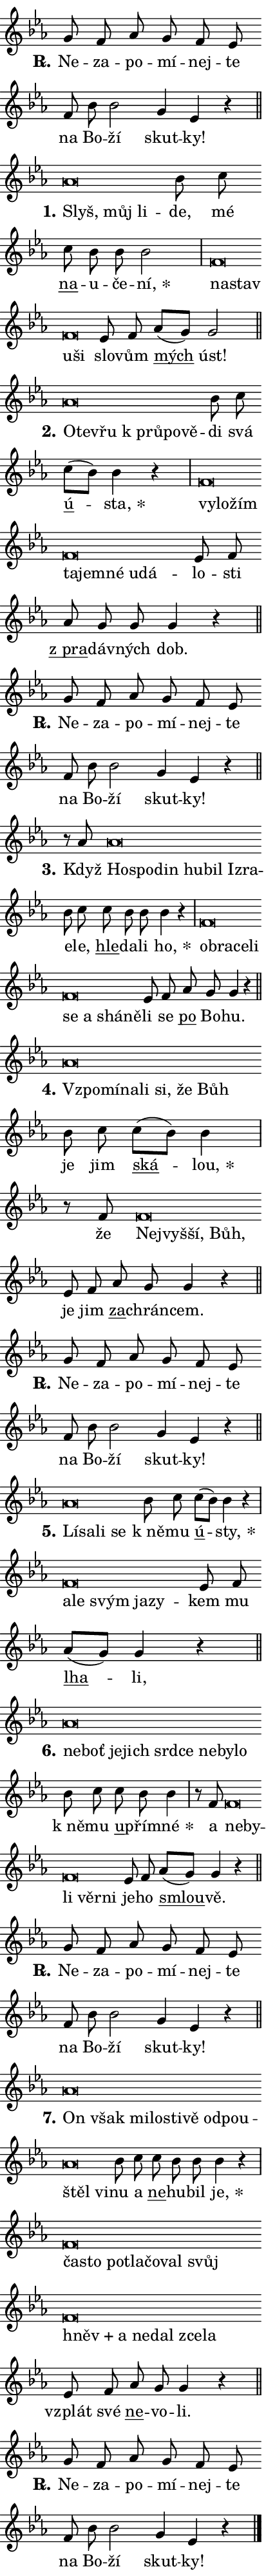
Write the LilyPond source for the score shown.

\version "2.24.0"
\header { tagline = "" }
\paper {
  indent = 0\cm
  top-margin = 0\cm
  right-margin = 0.13\cm % to fit lyric hyphens
  bottom-margin = 0\cm
  left-margin = 0\cm
  paper-width = 7\cm
  page-breaking = #ly:one-page-breaking
  system-system-spacing.basic-distance = #11
  score-system-spacing.basic-distance = #11
  ragged-last = ##f
}


%% Author: Thomas Morley
%% https://lists.gnu.org/archive/html/lilypond-user/2020-05/msg00002.html
#(define (line-position grob)
"Returns position of @var[grob} in current system:
   @code{'start}, if at first time-step
   @code{'end}, if at last time-step
   @code{'middle} otherwise
"
  (let* ((col (ly:item-get-column grob))
         (ln (ly:grob-object col 'left-neighbor))
         (rn (ly:grob-object col 'right-neighbor))
         (col-to-check-left (if (ly:grob? ln) ln col))
         (col-to-check-right (if (ly:grob? rn) rn col))
         (break-dir-left
           (and
             (ly:grob-property col-to-check-left 'non-musical #f)
             (ly:item-break-dir col-to-check-left)))
         (break-dir-right
           (and
             (ly:grob-property col-to-check-right 'non-musical #f)
             (ly:item-break-dir col-to-check-right))))
        (cond ((eqv? 1 break-dir-left) 'start)
              ((eqv? -1 break-dir-right) 'end)
              (else 'middle))))

#(define (tranparent-at-line-position vctor)
  (lambda (grob)
  "Relying on @code{line-position} select the relevant enry from @var{vctor}.
Used to determine transparency,"
    (case (line-position grob)
      ((end) (not (vector-ref vctor 0)))
      ((middle) (not (vector-ref vctor 1)))
      ((start) (not (vector-ref vctor 2))))))

noteHeadBreakVisibility =
#(define-music-function (break-visibility)(vector?)
"Makes @code{NoteHead}s transparent relying on @var{break-visibility}"
#{
  \override NoteHead.transparent =
    #(tranparent-at-line-position break-visibility)
#})

#(define delete-ledgers-for-transparent-note-heads
  (lambda (grob)
    "Reads whether a @code{NoteHead} is transparent.
If so this @code{NoteHead} is removed from @code{'note-heads} from
@var{grob}, which is supposed to be @code{LedgerLineSpanner}.
As a result ledgers are not printed for this @code{NoteHead}"
    (let* ((nhds-array (ly:grob-object grob 'note-heads))
           (nhds-list
             (if (ly:grob-array? nhds-array)
                 (ly:grob-array->list nhds-array)
                 '()))
           ;; Relies on the transparent-property being done before
           ;; Staff.LedgerLineSpanner.after-line-breaking is executed.
           ;; This is fragile ...
           (to-keep
             (remove
               (lambda (nhd)
                 (ly:grob-property nhd 'transparent #f))
               nhds-list)))
      ;; TODO find a better method to iterate over grob-arrays, similiar
      ;; to filter/remove etc for lists
      ;; For now rebuilt from scratch
      (set! (ly:grob-object grob 'note-heads)  '())
      (for-each
        (lambda (nhd)
          (ly:pointer-group-interface::add-grob grob 'note-heads nhd))
        to-keep))))

squashNotes = {
  \override NoteHead.X-extent = #'(-0.2 . 0.2)
  \override NoteHead.Y-extent = #'(-0.75 . 0)
  \override NoteHead.stencil =
    #(lambda (grob)
       (let ((pos (ly:grob-property grob 'staff-position)))
         (begin
           (if (< pos -7) (display "ERROR: Lower brevis then expected\n") (display ""))
           (if (<= pos -6) ly:text-interface::print ly:note-head::print))))
}
unSquashNotes = {
  \revert NoteHead.X-extent
  \revert NoteHead.Y-extent
  \revert NoteHead.stencil
}

hideNotes = \noteHeadBreakVisibility #begin-of-line-visible
unHideNotes = \noteHeadBreakVisibility #all-visible

% work-around for resetting accidentals
% https://lilypond.org/doc/v2.23/Documentation/notation/displaying-rhythms#unmetered-music
cadenzaMeasure = {
  \cadenzaOff
  \partial 1024 s1024
  \cadenzaOn
}

#(define-markup-command (accent layout props text) (markup?)
  "Underline accented syllable"
  (interpret-markup layout props
    #{\markup \override #'(offset . 4.3) \underline { #text }#}))

responsum = \markup \concat {
  "R" \hspace #-1.05 \path #0.1 #'((moveto 0 0.07) (lineto 0.9 0.8)) \hspace #0.05 "."
}

spaceSize = #0.6828661417322834 % exact space size for TeX Gyre Schola

\layout {
  \context {
    \Staff
    \remove "Time_signature_engraver"
    \override LedgerLineSpanner.after-line-breaking = #delete-ledgers-for-transparent-note-heads
  }
  \context {
    \Lyrics {
      \override LyricSpace.minimum-distance = \spaceSize
      \override LyricText.font-name = #"TeX Gyre Schola"
      \override LyricText.font-size = 1
      \override StanzaNumber.font-name = #"TeX Gyre Schola Bold"
      \override StanzaNumber.font-size = 1
    }
  }
  \context {
    \Score 
    \override NoteHead.text =
      #(lambda (grob) 
        (let ((pos (ly:grob-property grob 'staff-position)))
          #{\markup {
            \combine
              \halign #-0.55 \raise #(if (= pos -6) 0 0.5) \override #'(thickness . 2) \draw-line #'(3.2 . 0)
              \musicglyph "noteheads.sM1"
          }#}))
  }
}

% magnetic-lyrics.ily
%
%   written by
%     Jean Abou Samra <jean@abou-samra.fr>
%     Werner Lemberg <wl@gnu.org>
%
%   adapted by
%     Jiri Hon <jiri.hon@gmail.com>
%
% Version 2022-Apr-15

% https://www.mail-archive.com/lilypond-user@gnu.org/msg149350.html

#(define (Left_hyphen_pointer_engraver context)
   "Collect syllable-hyphen-syllable occurrences in lyrics and store
them in properties.  This engraver only looks to the left.  For
example, if the lyrics input is @code{foo -- bar}, it does the
following.

@itemize @bullet
@item
Set the @code{text} property of the @code{LyricHyphen} grob between
@q{foo} and @q{bar} to @code{foo}.

@item
Set the @code{left-hyphen} property of the @code{LyricText} grob with
text @q{foo} to the @code{LyricHyphen} grob between @q{foo} and
@q{bar}.
@end itemize

Use this auxiliary engraver in combination with the
@code{lyric-@/text::@/apply-@/magnetic-@/offset!} hook."
   (let ((hyphen #f)
         (text #f))
     (make-engraver
      (acknowledgers
       ((lyric-syllable-interface engraver grob source-engraver)
        (set! text grob)))
      (end-acknowledgers
       ((lyric-hyphen-interface engraver grob source-engraver)
        ;(when (not (grob::has-interface grob 'lyric-space-interface))
          (set! hyphen grob)));)
      ((stop-translation-timestep engraver)
       (when (and text hyphen)
         (ly:grob-set-object! text 'left-hyphen hyphen))
       (set! text #f)
       (set! hyphen #f)))))

#(define (lyric-text::apply-magnetic-offset! grob)
   "If the space between two syllables is less than the value in
property @code{LyricText@/.details@/.squash-threshold}, move the right
syllable to the left so that it gets concatenated with the left
syllable.

Use this function as a hook for
@code{LyricText@/.after-@/line-@/breaking} if the
@code{Left_@/hyphen_@/pointer_@/engraver} is active."
   (let ((hyphen (ly:grob-object grob 'left-hyphen #f)))
     (when hyphen
       (let ((left-text (ly:spanner-bound hyphen LEFT)))
         (when (grob::has-interface left-text 'lyric-syllable-interface)
           (let* ((common (ly:grob-common-refpoint grob left-text X))
                  (this-x-ext (ly:grob-extent grob common X))
                  (left-x-ext
                   (begin
                     ;; Trigger magnetism for left-text.
                     (ly:grob-property left-text 'after-line-breaking)
                     (ly:grob-extent left-text common X)))
                  ;; `delta` is the gap width between two syllables.
                  (delta (- (interval-start this-x-ext)
                            (interval-end left-x-ext)))
                  (details (ly:grob-property grob 'details))
                  (threshold (assoc-get 'squash-threshold details 0.2)))
             (when (< delta threshold)
               (let* (;; We have to manipulate the input text so that
                      ;; ligatures crossing syllable boundaries are not
                      ;; disabled.  For languages based on the Latin
                      ;; script this is essentially a beautification.
                      ;; However, for non-Western scripts it can be a
                      ;; necessity.
                      (lt (ly:grob-property left-text 'text))
                      (rt (ly:grob-property grob 'text))
                      (is-space (grob::has-interface hyphen 'lyric-space-interface))
                      (space (if is-space " " ""))
                      (extra-delta (if is-space spaceSize 0))
                      ;; Append new syllable.
                      (ltrt-space (if (and (string? lt) (string? rt))
                                (string-append lt space rt)
                                (make-concat-markup (list lt space rt))))
                      ;; Right-align `ltrt` to the right side.
                      (ltrt-space-markup (grob-interpret-markup
                               grob
                               (make-translate-markup
                                (cons (interval-length this-x-ext) 0)
                                (make-right-align-markup ltrt-space)))))
                 (begin
                   ;; Don't print `left-text`.
                   (ly:grob-set-property! left-text 'stencil #f)
                   ;; Set text and stencil (which holds all collected
                   ;; syllables so far) and shift it to the left.
                   (ly:grob-set-property! grob 'text ltrt-space)
                   (ly:grob-set-property! grob 'stencil ltrt-space-markup)
                   (ly:grob-translate-axis! grob (- (- delta extra-delta)) X))))))))))


#(define (lyric-hyphen::displace-bounds-first grob)
   ;; Make very sure this callback isn't triggered too early.
   (let ((left (ly:spanner-bound grob LEFT))
         (right (ly:spanner-bound grob RIGHT)))
     (ly:grob-property left 'after-line-breaking)
     (ly:grob-property right 'after-line-breaking)
     (ly:lyric-hyphen::print grob)))

squashThreshold = #0.4

\layout {
  \context {
    \Lyrics
    \consists #Left_hyphen_pointer_engraver
    \override LyricText.after-line-breaking =
      #lyric-text::apply-magnetic-offset!
    \override LyricHyphen.stencil = #lyric-hyphen::displace-bounds-first
    \override LyricText.details.squash-threshold = \squashThreshold
    \override LyricHyphen.minimum-distance = 0
    \override LyricHyphen.minimum-length = \squashThreshold
  }
}

squashText = \override LyricText.details.squash-threshold = 9999
unSquashText = \override LyricText.details.squash-threshold = \squashThreshold

leftText = \override LyricText.self-alignment-X = #LEFT
unLeftText = \revert LyricText.self-alignment-X

starOffset = #(lambda (grob) 
                (let ((x_offset (ly:self-alignment-interface::aligned-on-x-parent grob)))
                  (if (= x_offset 0) 0 (+ x_offset 1.2))))

star = #(define-music-function (syllable)(string?)
"Append star separator at the end of a syllable"
#{
  \once \override LyricText.X-offset = #starOffset
  \lyricmode { \markup {
    #syllable
    \override #'((font-name . "TeX Gyre Schola Bold")) \hspace #0.2 \lower #0.65 \larger "*"
  } }
#})

starAccent = #(define-music-function (syllable)(string?)
"Append star separator at the end of a syllable and make accent"
#{
  \once \override LyricText.X-offset = #starOffset
  \lyricmode { \markup {
    \accent #syllable
    \override #'((font-name . "TeX Gyre Schola Bold")) \hspace #0.2 \lower #0.65 \larger "*"
  } }
#})

breath = #(define-music-function (syllable)(string?)
"Append breathing indicator at the end of a syllable"
#{
  \lyricmode { \markup { #syllable "+" } }
#})

optionalBreath = #(define-music-function (syllable)(string?)
"Append optional breathing indicator at the end of a syllable"
#{
  \lyricmode { \markup { #syllable "(+)" } }
#})


\score {
    <<
        \new Voice = "melody" { \cadenzaOn \key es \major \relative { g'8 f as g f es \bar "" f bes bes2 g4 es r \cadenzaMeasure \bar "||" \break } }
        \new Lyrics \lyricsto "melody" { \lyricmode { \set stanza = \responsum
Ne -- za -- po -- mí -- nej -- te na Bo -- ží skut -- ky! } }
    >>
    \layout {}
}

\score {
    <<
        \new Voice = "melody" { \cadenzaOn \key es \major \relative { \squashNotes as'\breve*1/16 \hideNotes \breve*1/16 \breve*1/16 \bar "" \unHideNotes \unSquashNotes bes8 c \bar "" c bes bes bes2 \cadenzaMeasure \bar "|" \squashNotes f\breve*1/16 \hideNotes \breve*1/16 \bar "" \breve*1/16 \breve*1/16 \bar "" \unHideNotes \unSquashNotes es8 f \bar "" as[( g)] g2 \cadenzaMeasure \bar "||" \break } }
        \new Lyrics \lyricsto "melody" { \lyricmode { \set stanza = "1."
\leftText Slyš, \squashText můj li -- \unLeftText \unSquashText de, mé \markup \accent na -- u -- če -- \star ní, \leftText na -- \squashText stav u -- ši \unLeftText \unSquashText slo -- vům \markup \accent mých úst! } }
    >>
    \layout {}
}

\score {
    <<
        \new Voice = "melody" { \cadenzaOn \key es \major \relative { \squashNotes as'\breve*1/16 \hideNotes \breve*1/16 \bar "" \breve*1/16 \bar "" \breve*1/16 \bar "" \breve*1/16 \breve*1/16 \bar "" \unHideNotes \unSquashNotes bes8 c \bar "" c[( bes)] bes4 r \cadenzaMeasure \bar "|" \squashNotes f\breve*1/16 \hideNotes \breve*1/16 \bar "" \breve*1/16 \bar "" \breve*1/16 \bar "" \breve*1/16 \bar "" \breve*1/16 \bar "" \breve*1/16 \breve*1/16 \bar "" \unHideNotes \unSquashNotes es8 f \bar "" as g g g4 r \cadenzaMeasure \bar "||" \break } }
        \new Lyrics \lyricsto "melody" { \lyricmode { \set stanza = "2."
\leftText O -- \squashText te -- vřu "k prů" -- po -- vě -- \unLeftText \unSquashText di svá \markup \accent ú -- \star sta, \leftText vy -- \squashText lo -- žím ta -- jem -- né u -- dá -- \unLeftText \unSquashText lo -- sti \markup \accent "z pra" -- dáv -- ných dob. } }
    >>
    \layout {}
}

\score {
    <<
        \new Voice = "melody" { \cadenzaOn \key es \major \relative { g'8 f as g f es \bar "" f bes bes2 g4 es r \cadenzaMeasure \bar "||" \break } }
        \new Lyrics \lyricsto "melody" { \lyricmode { \set stanza = \responsum
Ne -- za -- po -- mí -- nej -- te na Bo -- ží skut -- ky! } }
    >>
    \layout {}
}

\score {
    <<
        \new Voice = "melody" { \cadenzaOn \key es \major \relative { r8 as'8 \squashNotes as\breve*1/16 \hideNotes \breve*1/16 \bar "" \breve*1/16 \bar "" \breve*1/16 \bar "" \breve*1/16 \bar "" \breve*1/16 \breve*1/16 \bar "" \unHideNotes \unSquashNotes bes8 c \bar "" c bes bes bes4 r \cadenzaMeasure \bar "|" \squashNotes f\breve*1/16 \hideNotes \breve*1/16 \bar "" \breve*1/16 \bar "" \breve*1/16 \bar "" \breve*1/16 \bar "" \breve*1/16 \bar "" \breve*1/16 \breve*1/16 \bar "" \unHideNotes \unSquashNotes es8 f \bar "" as g g4 r \cadenzaMeasure \bar "||" \break } }
        \new Lyrics \lyricsto "melody" { \lyricmode { \set stanza = "3."
Když \leftText Ho -- \squashText spo -- din hu -- bil Iz -- ra -- \unLeftText \unSquashText e -- le, \markup \accent hle -- da -- li \star ho, \leftText ob -- \squashText ra -- ce -- li se a shá -- ně -- \unLeftText \unSquashText li se \markup \accent po Bo -- hu. } }
    >>
    \layout {}
}

\score {
    <<
        \new Voice = "melody" { \cadenzaOn \key es \major \relative { \squashNotes as'\breve*1/16 \hideNotes \breve*1/16 \bar "" \breve*1/16 \bar "" \breve*1/16 \bar "" \breve*1/16 \bar "" \breve*1/16 \breve*1/16 \bar "" \unHideNotes \unSquashNotes bes8 c \bar "" c[( bes)] bes4 \cadenzaMeasure \bar "|" r8 f8 \squashNotes f\breve*1/16 \hideNotes \breve*1/16 \bar "" \breve*1/16 \breve*1/16 \bar "" \unHideNotes \unSquashNotes es8 f \bar "" as g g4 r \cadenzaMeasure \bar "||" \break } }
        \new Lyrics \lyricsto "melody" { \lyricmode { \set stanza = "4."
\leftText Vzpo -- \squashText mí -- na -- li si, že Bůh \unLeftText \unSquashText je jim \markup \accent ská -- \star lou, že \leftText Nej -- \squashText vyš -- ší, Bůh, \unLeftText \unSquashText je jim \markup \accent za -- chrán -- cem. } }
    >>
    \layout {}
}

\score {
    <<
        \new Voice = "melody" { \cadenzaOn \key es \major \relative { g'8 f as g f es \bar "" f bes bes2 g4 es r \cadenzaMeasure \bar "||" \break } }
        \new Lyrics \lyricsto "melody" { \lyricmode { \set stanza = \responsum
Ne -- za -- po -- mí -- nej -- te na Bo -- ží skut -- ky! } }
    >>
    \layout {}
}

\score {
    <<
        \new Voice = "melody" { \cadenzaOn \key es \major \relative { \squashNotes as'\breve*1/16 \hideNotes \breve*1/16 \bar "" \breve*1/16 \breve*1/16 \bar "" \unHideNotes \unSquashNotes bes8 c \bar "" c[( bes)] bes4 r \cadenzaMeasure \bar "|" \squashNotes f\breve*1/16 \hideNotes \breve*1/16 \bar "" \breve*1/16 \bar "" \breve*1/16 \breve*1/16 \bar "" \unHideNotes \unSquashNotes es8 f \bar "" as[( g)] g4 r \cadenzaMeasure \bar "||" \break } }
        \new Lyrics \lyricsto "melody" { \lyricmode { \set stanza = "5."
\leftText Lí -- \squashText sa -- li se \unLeftText \unSquashText "k ně" -- mu \markup \accent ú -- \star sty, \leftText a -- \squashText le svým ja -- zy -- \unLeftText \unSquashText kem mu \markup \accent lha -- li, } }
    >>
    \layout {}
}

\score {
    <<
        \new Voice = "melody" { \cadenzaOn \key es \major \relative { \squashNotes as'\breve*1/16 \hideNotes \breve*1/16 \bar "" \breve*1/16 \bar "" \breve*1/16 \bar "" \breve*1/16 \bar "" \breve*1/16 \bar "" \breve*1/16 \bar "" \breve*1/16 \breve*1/16 \bar "" \unHideNotes \unSquashNotes bes8 c \bar "" c bes bes4 \cadenzaMeasure \bar "|" r8 f8 \squashNotes f\breve*1/16 \hideNotes \breve*1/16 \bar "" \breve*1/16 \bar "" \breve*1/16 \breve*1/16 \bar "" \unHideNotes \unSquashNotes es8 f \bar "" as[( g)] g4 r \cadenzaMeasure \bar "||" \break } }
        \new Lyrics \lyricsto "melody" { \lyricmode { \set stanza = "6."
\leftText ne -- \squashText boť je -- jich srd -- ce ne -- by -- lo \unLeftText \unSquashText "k ně" -- mu \markup \accent u -- přím -- \star né a \leftText ne -- \squashText by -- li věr -- ni \unLeftText \unSquashText je -- ho \markup \accent smlou -- vě. } }
    >>
    \layout {}
}

\score {
    <<
        \new Voice = "melody" { \cadenzaOn \key es \major \relative { g'8 f as g f es \bar "" f bes bes2 g4 es r \cadenzaMeasure \bar "||" \break } }
        \new Lyrics \lyricsto "melody" { \lyricmode { \set stanza = \responsum
Ne -- za -- po -- mí -- nej -- te na Bo -- ží skut -- ky! } }
    >>
    \layout {}
}

\score {
    <<
        \new Voice = "melody" { \cadenzaOn \key es \major \relative { \squashNotes as'\breve*1/16 \hideNotes \breve*1/16 \bar "" \breve*1/16 \bar "" \breve*1/16 \bar "" \breve*1/16 \bar "" \breve*1/16 \bar "" \breve*1/16 \bar "" \breve*1/16 \bar "" \breve*1/16 \breve*1/16 \bar "" \unHideNotes \unSquashNotes bes8 c \bar "" c bes bes bes4 r \cadenzaMeasure \bar "|" \squashNotes f\breve*1/16 \hideNotes \breve*1/16 \bar "" \breve*1/16 \bar "" \breve*1/16 \bar "" \breve*1/16 \bar "" \breve*1/16 \bar "" \breve*1/16 \bar "" \breve*1/16 \bar "" \breve*1/16 \bar "" \breve*1/16 \bar "" \breve*1/16 \bar "" \breve*1/16 \breve*1/16 \bar "" \unHideNotes \unSquashNotes es8 f \bar "" as g g4 r \cadenzaMeasure \bar "||" \break } }
        \new Lyrics \lyricsto "melody" { \lyricmode { \set stanza = "7."
\leftText On \squashText však mi -- lo -- sti -- vě od -- pou -- štěl vi -- \unLeftText \unSquashText nu a \markup \accent ne -- hu -- bil \star je, \leftText ča -- \squashText sto po -- tla -- čo -- val svůj \breath "hněv" a ne -- dal zce -- la \unLeftText \unSquashText vzplát své \markup \accent ne -- vo -- li. } }
    >>
    \layout {}
}

\score {
    <<
        \new Voice = "melody" { \cadenzaOn \key es \major \relative { g'8 f as g f es \bar "" f bes bes2 g4 es r \cadenzaMeasure \bar "||" \break } \bar "|." }
        \new Lyrics \lyricsto "melody" { \lyricmode { \set stanza = \responsum
Ne -- za -- po -- mí -- nej -- te na Bo -- ží skut -- ky! } }
    >>
    \layout {}
}
